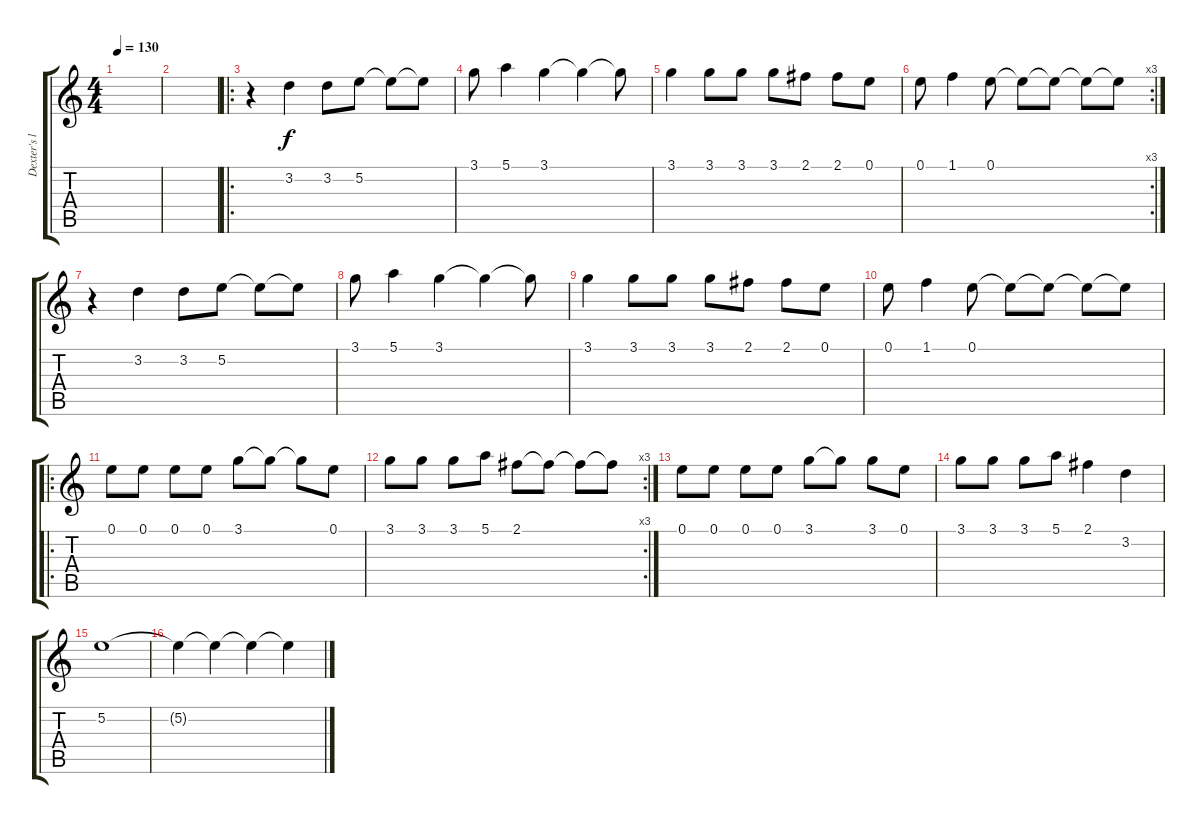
\track ("Dexter's lyrics" "Dexter's l") {instrument distortionguitar}
\staff {score tabs}
\tuning (E4 B3 G3 D3 A2 E2) {hide}
\ts (4 4)
\tempo 130
\clef g2
\ks c
|
|
\ro
r.4 3.2.4 3.2.8 5.2.8 5.2{t}.8 5.2{t}.8 |
3.1.8 5.1.4 3.1.4 3.1{t}.4 3.1{t}.8 |
3.1.4 3.1.8 3.1.8 3.1.8 2.1.8 2.1.8 0.1.8 |
\rc 3
0.1.8 1.1.4 0.1.8 0.1{t}.8 0.1{t}.8 0.1{t}.8 0.1{t}.8 |
r.4 3.2.4 3.2.8 5.2.8 5.2{t}.8 5.2{t}.8 |
3.1.8 5.1.4 3.1.4 3.1{t}.4 3.1{t}.8 |
3.1.4 3.1.8 3.1.8 3.1.8 2.1.8 2.1.8 0.1.8 |
0.1.8 1.1.4 0.1.8 0.1{t}.8 0.1{t}.8 0.1{t}.8 0.1{t}.8 |
\ro
0.1.8 0.1.8 0.1.8 0.1.8 3.1.8 3.1{t}.8 3.1{t}.8 0.1.8 |
\rc 3
3.1.8 3.1.8 3.1.8 5.1.8 2.1.8 2.1{t}.8 2.1{t}.8 2.1{t}.8 |
0.1.8 0.1.8 0.1.8 0.1.8 3.1.8 3.1{t}.8 3.1.8 0.1.8 |
3.1.8 3.1.8 3.1.8 5.1.8 2.1.4 3.2.4 |
5.2.1 |
5.2{t}.4{volume 16} 5.2{t}.4{volume 15} 5.2{t}.4{volume 14} 5.2{t}.4{volume 13}
